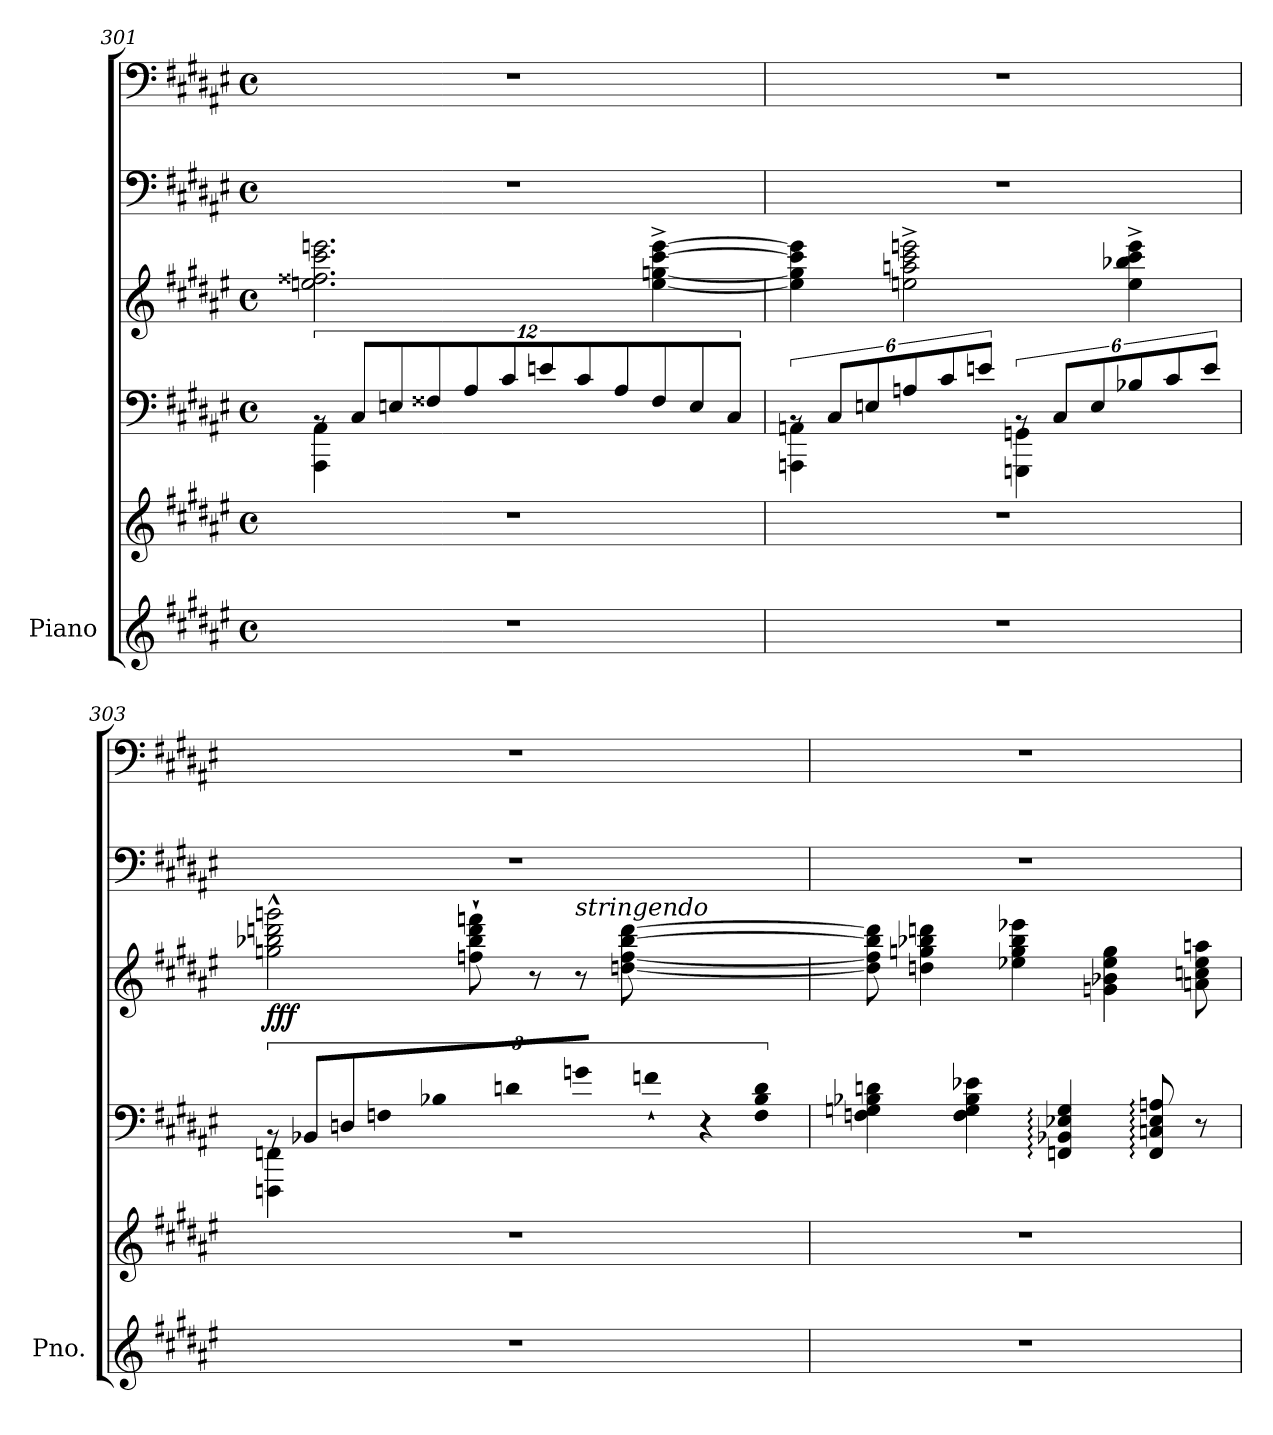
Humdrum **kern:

**kern	**kern	**kern	**kern	**kern	**kern	**dynam
*part1	*part1	*part1	*part1	*part1	*part1	*part1
*staff6	*staff5	*staff4	*staff3	*staff2	*staff1	*staff1/2/3/4/5/6
*I"Piano	*	*	*	*	*	*
*I'Pno.	*	*	*	*	*	*
*clefG2	*clefG2	*clefF4	*clefG2	*clefF4	*clefF4	*
*k[f#c#g#d#a#e#]	*k[f#c#g#d#a#e#]	*k[f#c#g#d#a#e#]	*k[f#c#g#d#a#e#]	*k[f#c#g#d#a#e#]	*k[f#c#g#d#a#e#]	*
*M4/4	*M4/4	*M4/4	*M4/4	*M4/4	*M4/4	*
*met(c)	*met(c)	*met(c)	*met(c)	*met(c)	*met(c)	*
*MM140	*MM140	*MM140	*MM140	*MM140	*MM140	*
=301	=301	=301	=301	=301	=301	=301
*	*	*^	*	*	*	*
1r	1r	12rBB	4AAA#\ 4AA#\	2.een\ 2.ff##X\ 2.ccc#\ 2.eeen\	1r	1r	.
.	.	12C#/L	.	.	.	.	.
.	.	12En/	.	.	.	.	.
*	*	*Xbrackettup	*	*	*	*	*
.	.	12F##X/	4ryy	.	.	.	.
.	.	12A#/	.	.	.	.	.
.	.	12c#/	.	.	.	.	.
.	.	12en/	2ryy	.	.	.	.
.	.	12c#/	.	.	.	.	.
.	.	12A#/	.	.	.	.	.
.	.	12F##/	.	[4ee\^ [4ggn\^ [4ccc#\^ [4eee\^	.	.	.
.	.	12E/	.	.	.	.	.
.	.	12C#/J	.	.	.	.	.
!!LO:LB:g=z
=302	=302	=302	=302	=302	=302	=302	=302
*	*	*brackettup	*	*	*	*	*
1r	1r	12rBB	4AAAn\ 4AAn\	4ee\] 4gg\] 4ccc#\] 4eee\]	1r	1r	.
.	.	12C#/L	.	.	.	.	.
.	.	12En/	.	.	.	.	.
*	*	*Xbrackettup	*	*	*	*	*
.	.	12An/	4ryy	2een\^ 2aan\^ 2ccc#\^ 2eeen\^	.	.	.
.	.	12c#/	.	.	.	.	.
.	.	12en/J	.	.	.	.	.
*	*	*brackettup	*	*	*	*	*
.	.	12rBB	4GGGn\ 4GGn\	.	.	.	.
.	.	12C#/L	.	.	.	.	.
.	.	12E/	.	.	.	.	.
*	*	*Xbrackettup	*	*	*	*	*
.	.	12B-X/	4ryy	4ee\^ 4bb-X\^ 4ccc#\^ 4eee\^	.	.	.
.	.	12c#/	.	.	.	.	.
.	.	12e/J	.	.	.	.	.
=303	=303	=303	=303	=303	=303	=303	=303
*	*	*brackettup	*	*	*	*	*
!	!	!	!	!	!	!	!LO:DY:b=3
1r	1r	12rBB	4FFFn\ 4FFn\	2ggn\^^ 2bb-X\^^ 2dddn\^^ 2gggn\^^	1r	1r	fff
.	.	12BB-X/L	.	.	.	.	.
.	.	12Dn/	.	.	.	.	.
.	.	16Fn/L	4ryy	.	.	.	.
.	.	16B-X/	.	.	.	.	.
.	.	16dn/	.	.	.	.	.
.	.	16gn/JJ	.	.	.	.	.
.	.	8fn`/	2ryy	8ffn\` 8bb-\` 8ddd\` 8fffn\`	.	.	.
.	.	8r	.	8r	.	.	.
!	!	!	!	!LO:TX:a:i:t=stringendo	!	!	!
.	.	4F/ 4B-/ 4d/	.	8r	.	.	.
.	.	.	.	[8ddn\ [8ff\ [8bb-\ [8ddd\	.	.	.
*	*	*v	*v	*	*	*	*
=304	=304	=304	=304	=304	=304	=304
1r	1r	4Fn\ 4Gn\ 4B-X\ 4dn\	8dd\] 8ff\] 8bb-\] 8ddd\]	1r	1r	.
.	.	.	4ddn\ 4ggn\ 4bb-X\ 4dddn\	.	.	.
.	.	4F\ 4G\ 4B-\ 4e-X\	.	.	.	.
.	.	.	4ee-X\ 4gg\ 4bb-\ 4eee-X\	.	.	.
.	.	4FFn/: 4BB-X/: 4E-X/: 4G/:	.	.	.	.
.	.	.	4gn\ 4b-X\ 4ee-\ 4gg\	.	.	.
.	.	8FF/: 8Cn/: 8E-/: 8An/:	.	.	.	.
.	.	8r	8an\ 8ccn\ 8ee-\ 8aan\	.	.	.
=	=	=	=	=	=	=
*-	*-	*-	*-	*-	*-	*-
